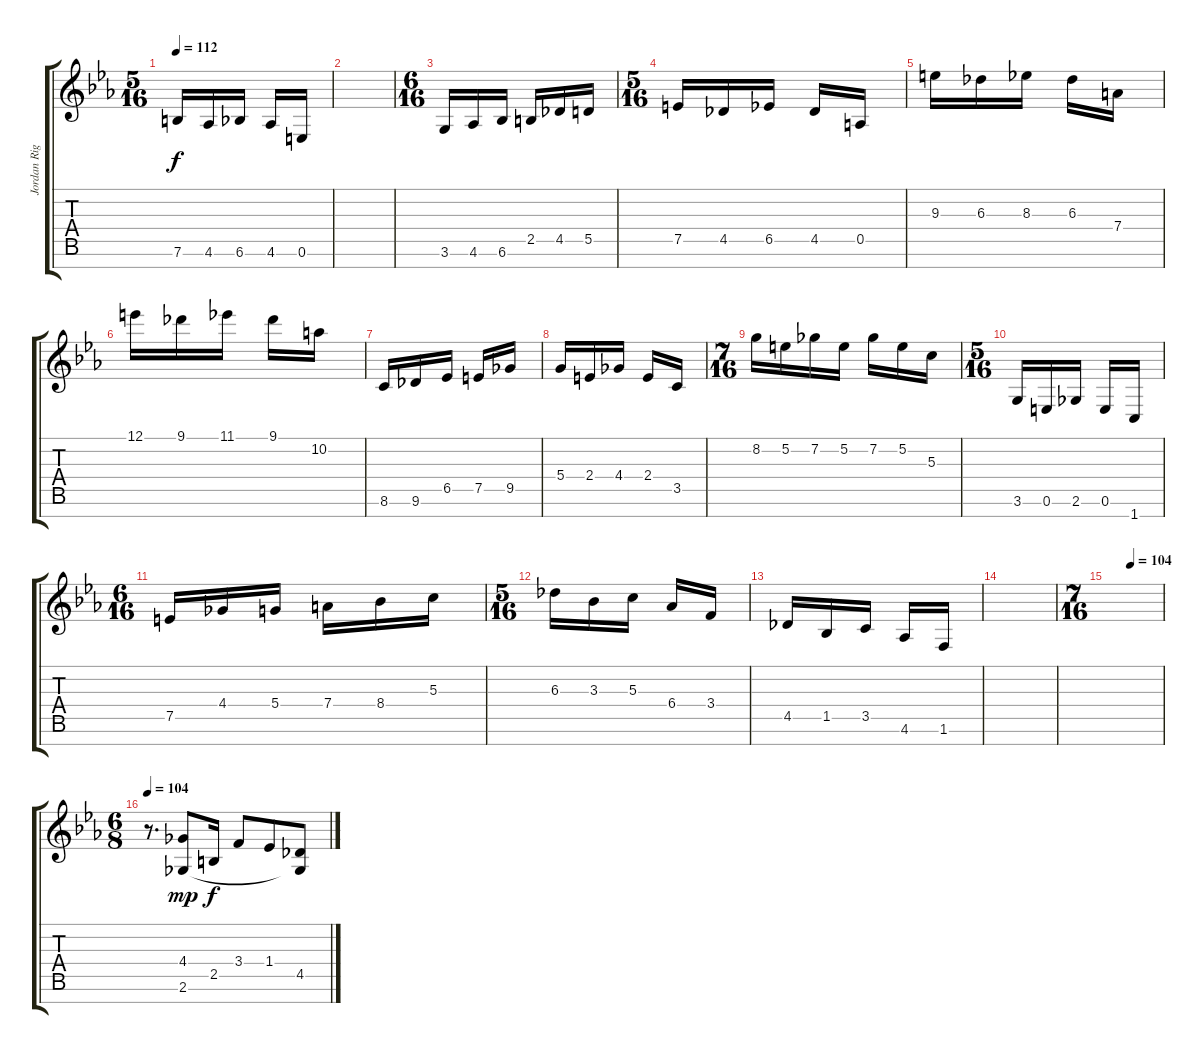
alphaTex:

\track ("Jordan Right Hand Overdubs and Effects" "Jordan Rig") {instrument stringensemble1}
\staff {score tabs}
\tuning (E5 B4 G4 D4 A3 E3 B2) {hide}
\ts (5 16)
\tempo 112
\clef g2
\ks eb
7.6.16{dy f} 4.6.16 6.6.16 4.6.16 0.6.16 |
|
\ts (6 16)
3.6.16 4.6.16 6.6.16 2.5.16 4.5.16 5.5.16 |
\ts (5 16)
7.5.16 4.5.16 6.5.16 4.5.16 0.5.16 |
9.3.16 6.3.16 8.3.16 6.3.16 7.4.16 |
12.1.16 9.1.16 11.1.16 9.1.16 10.2.16 |
8.6.16 9.6.16 6.5.16 7.5.16 9.5.16 |
5.4.16 2.4.16 4.4.16 2.4.16 3.5.16 |
\ts (7 16)
8.2.16 5.2.16 7.2.16 5.2.16 7.2.16 5.2.16 5.3.16 |
\ts (5 16)
3.6.16 0.6.16 2.6.16 0.6.16 1.7.16 |
\ts (6 16)
7.5.16 4.4.16 5.4.16 7.4.16 8.4.16 5.3.16 |
\ts (5 16)
6.3.16 3.3.16 5.3.16 6.4.16 3.4.16 |
4.5.16 1.5.16 3.5.16 4.6.16 1.6.16 |
|
\ts (7 16)
\tempo (104 0.42857142857142855)
|
\ts (6 8)
\tempo 104
r.8{d volume 9 instrument lead1square} (4.4 2.6).8{dy mp} 2.5.16{dy f} 3.4.8 1.4.8 (4.5 2.6{t}).8
